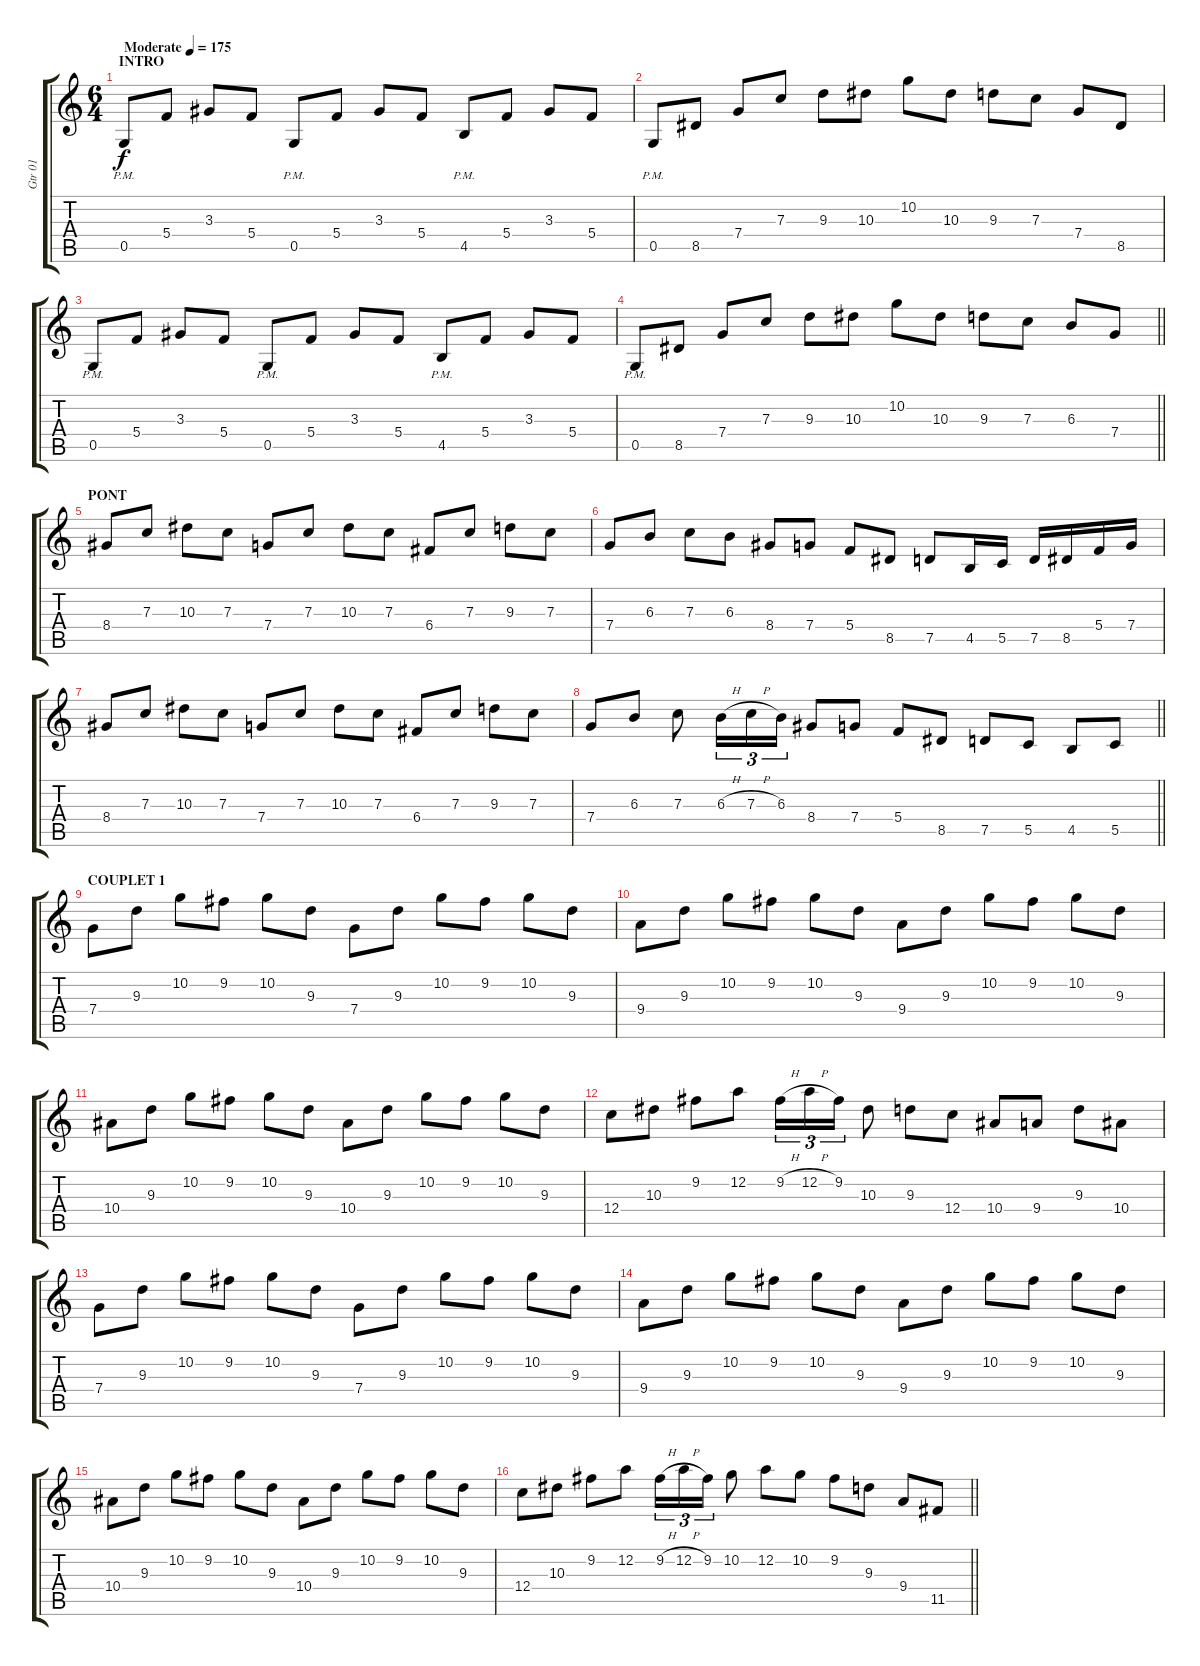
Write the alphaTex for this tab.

\track ("Gtr 01" "Gtr 01") {instrument distortionguitar}
\staff {score tabs}
\tuning (D4 A3 F3 C3 G2 D2) {hide}
\ts (6 4)
\section ("" "INTRO")
\tempo (175 "Moderate")
\clef g2
\ks c
0.5{pm}.8{dy f instrument distortionguitar} 5.4.8 3.3.8 5.4.8 0.5{pm}.8 5.4.8 3.3.8 5.4.8 4.5{pm}.8 5.4.8 3.3.8 5.4.8 |
0.5{pm}.8 8.5.8 7.4.8 7.3.8 9.3.8 10.3.8 10.2.8 10.3.8 9.3.8 7.3.8 7.4.8 8.5.8 |
0.5{pm}.8 5.4.8 3.3.8 5.4.8 0.5{pm}.8 5.4.8 3.3.8 5.4.8 4.5{pm}.8 5.4.8 3.3.8 5.4.8 |
\barLineRight lightlight
0.5{pm}.8 8.5.8 7.4.8 7.3.8 9.3.8 10.3.8 10.2.8 10.3.8 9.3.8 7.3.8 6.3.8 7.4.8 |
\section ("" "PONT")
8.4.8 7.3.8 10.3.8 7.3.8 7.4.8 7.3.8 10.3.8 7.3.8 6.4.8 7.3.8 9.3.8 7.3.8 |
7.4.8 6.3.8 7.3.8 6.3.8 8.4.8 7.4.8 5.4.8 8.5.8 7.5.8 4.5.16 5.5.16 7.5.16 8.5.16 5.4.16 7.4.16 |
8.4.8 7.3.8 10.3.8 7.3.8 7.4.8 7.3.8 10.3.8 7.3.8 6.4.8 7.3.8 9.3.8 7.3.8 |
\barLineRight lightlight
7.4.8 6.3.8 7.3.8 6.3{h}.16{tu (3 2)} 7.3{h}.16{tu (3 2)} 6.3.16{tu (3 2)} 8.4.8 7.4.8 5.4.8 8.5.8 7.5.8 5.5.8 4.5.8 5.5.8 |
\section ("" "COUPLET 1")
7.4.8 9.3.8 10.2.8 9.2.8 10.2.8 9.3.8 7.4.8 9.3.8 10.2.8 9.2.8 10.2.8 9.3.8 |
9.4.8 9.3.8 10.2.8 9.2.8 10.2.8 9.3.8 9.4.8 9.3.8 10.2.8 9.2.8 10.2.8 9.3.8 |
10.4.8 9.3.8 10.2.8 9.2.8 10.2.8 9.3.8 10.4.8 9.3.8 10.2.8 9.2.8 10.2.8 9.3.8 |
12.4.8 10.3.8 9.2.8 12.2.8 9.2{h}.16{tu (3 2)} 12.2{h}.16{tu (3 2)} 9.2.16{tu (3 2)} 10.3.8 9.3.8 12.4.8 10.4.8 9.4.8 9.3.8 10.4.8 |
7.4.8 9.3.8 10.2.8 9.2.8 10.2.8 9.3.8 7.4.8 9.3.8 10.2.8 9.2.8 10.2.8 9.3.8 |
9.4.8 9.3.8 10.2.8 9.2.8 10.2.8 9.3.8 9.4.8 9.3.8 10.2.8 9.2.8 10.2.8 9.3.8 |
10.4.8 9.3.8 10.2.8 9.2.8 10.2.8 9.3.8 10.4.8 9.3.8 10.2.8 9.2.8 10.2.8 9.3.8 |
\barLineRight lightlight
12.4.8 10.3.8 9.2.8 12.2.8 9.2{h}.16{tu (3 2)} 12.2{h}.16{tu (3 2)} 9.2.16{tu (3 2)} 10.2.8 12.2.8 10.2.8 9.2.8 9.3.8 9.4.8 11.5.8
